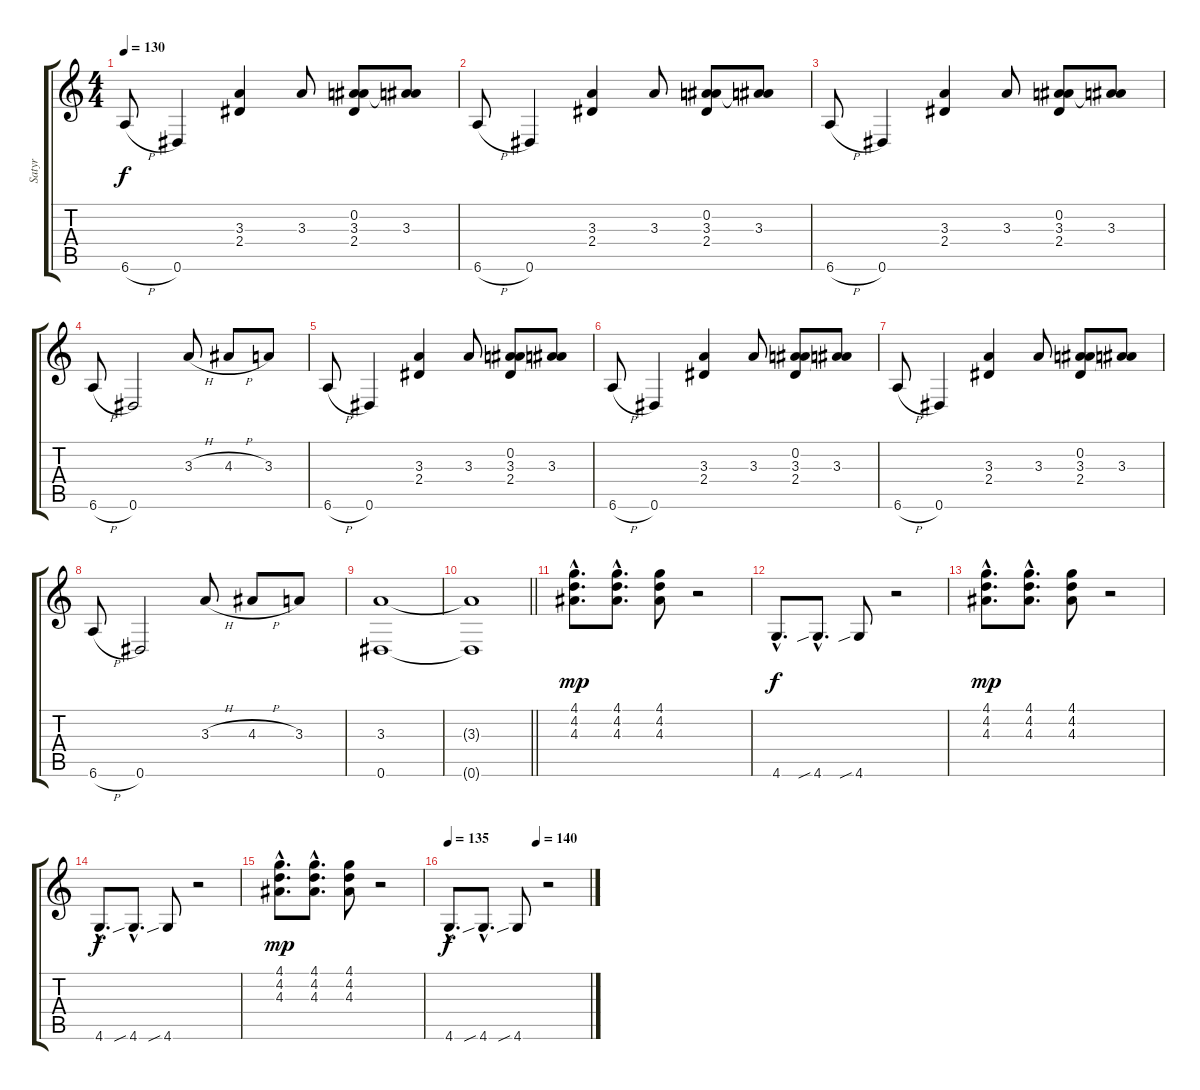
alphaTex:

\track ("Satyr" "Satyr") {instrument distortionguitar}
\staff {score tabs}
\tuning (Eb4 Bb3 Gb3 Db3 Ab2 Eb2) {hide}
\ts (4 4)
\tempo 130
\clef g2
\ks c
6.6{h}.8{dy f} 0.6.4 (3.3 2.4).4 3.3.8 (0.2 3.3 2.4).8 (0.2{t} 3.3).8 |
6.6{h}.8 0.6.4 (3.3 2.4).4 3.3.8 (0.2 3.3 2.4).8 (0.2{t} 3.3).8 |
6.6{h}.8 0.6.4 (3.3 2.4).4 3.3.8 (0.2 3.3 2.4).8 (0.2{t} 3.3).8 |
6.6{h}.8 0.6.2 3.3{h}.8 4.3{h}.8 3.3.8 |
6.6{h}.8 0.6.4 (3.3 2.4).4 3.3.8 (0.2 3.3 2.4).8 (0.2{t} 3.3).8 |
6.6{h}.8 0.6.4 (3.3 2.4).4 3.3.8 (0.2 3.3 2.4).8 (0.2{t} 3.3).8 |
6.6{h}.8 0.6.4 (3.3 2.4).4 3.3.8 (0.2 3.3 2.4).8 (0.2{t} 3.3).8 |
6.6{h}.8 0.6.2 3.3{h}.8 4.3{h}.8 3.3.8 |
(3.3 0.6).1 |
\barLineRight lightlight
(3.3{t} 0.6{t}).1 |
(4.1{hac} 4.2{hac} 4.3{hac}).8{d dy mp} (4.1{hac} 4.2{hac} 4.3{hac}).8{d} (4.1 4.2 4.3).8 r.2 |
4.6{hac}.8{d dy f} 4.6{sib hac}.8{d} 4.6{sib}.8 r.2 |
(4.1{hac} 4.2{hac} 4.3{hac}).8{d dy mp} (4.1{hac} 4.2{hac} 4.3{hac}).8{d} (4.1 4.2 4.3).8 r.2 |
4.6{hac}.8{d dy f} 4.6{sib hac}.8{d} 4.6{sib}.8 r.2 |
(4.1{hac} 4.2{hac} 4.3{hac}).8{d dy mp} (4.1{hac} 4.2{hac} 4.3{hac}).8{d} (4.1 4.2 4.3).8 r.2 |
\tempo 135
\tempo (140 0.625)
4.6{hac}.8{d dy f} 4.6{sib hac}.8{d} 4.6{sib}.8 r.2
